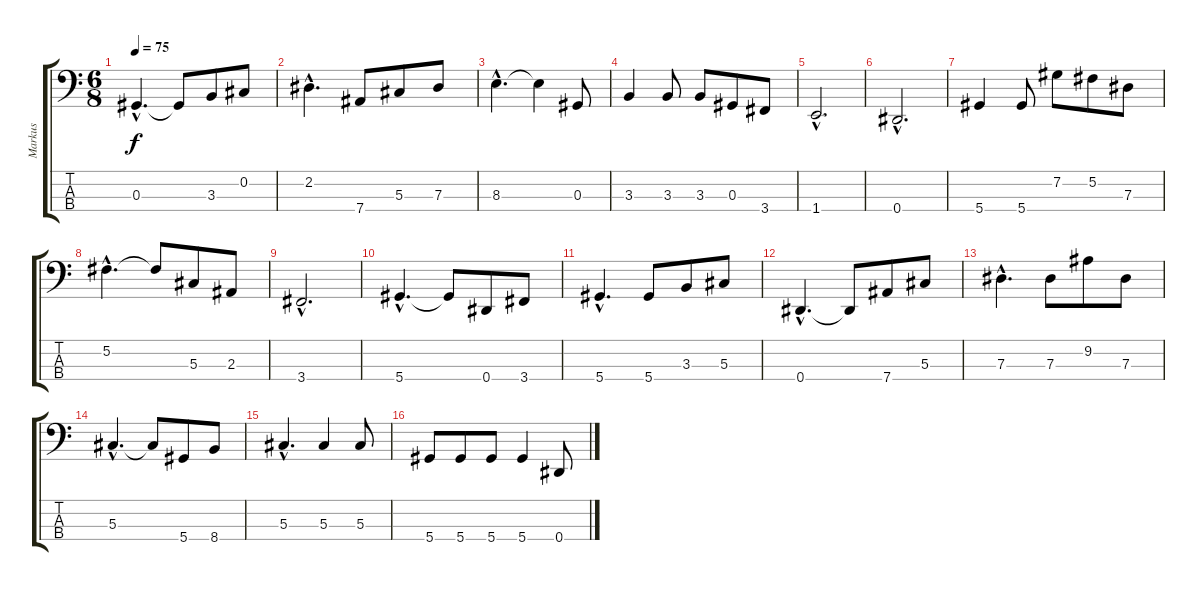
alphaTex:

\track ("Markus" "Markus") {instrument electricbassfinger}
\staff {score tabs}
\tuning (Gb2 Db2 Ab1 Eb1) {hide}
\ts (6 8)
\tempo 75
\clef f4
\ks c
0.3{hac}.4{d dy f} 0.3{t}.8 3.3.8 0.2.8 |
2.2{hac}.4{d} 7.4.8 5.3.8 7.3.8 |
8.3{hac}.4{d} 8.3{t}.4 0.3.8 |
3.3.4 3.3.8 3.3.8 0.3.8 3.4.8 |
1.4{hac}.2{d} |
0.4{hac}.2{d} |
5.4.4 5.4.8 7.2.8 5.2.8 7.3.8 |
5.2{hac}.4{d} 5.2{t}.8 5.3.8 2.3.8 |
3.4{hac}.2{d} |
5.4{hac}.4{d} 5.4{t}.8 0.4.8 3.4.8 |
5.4{hac}.4{d} 5.4.8 3.3.8 5.3.8 |
0.4{hac}.4{d} 0.4{t}.8 7.4.8 5.3.8 |
7.3{hac}.4{d} 7.3.8 9.2.8 7.3.8 |
5.3{hac}.4{d} 5.3{t}.8 5.4.8 8.4.8 |
5.3{hac}.4{d} 5.3.4 5.3.8 |
5.4.8 5.4.8 5.4.8 5.4.4 0.4.8
